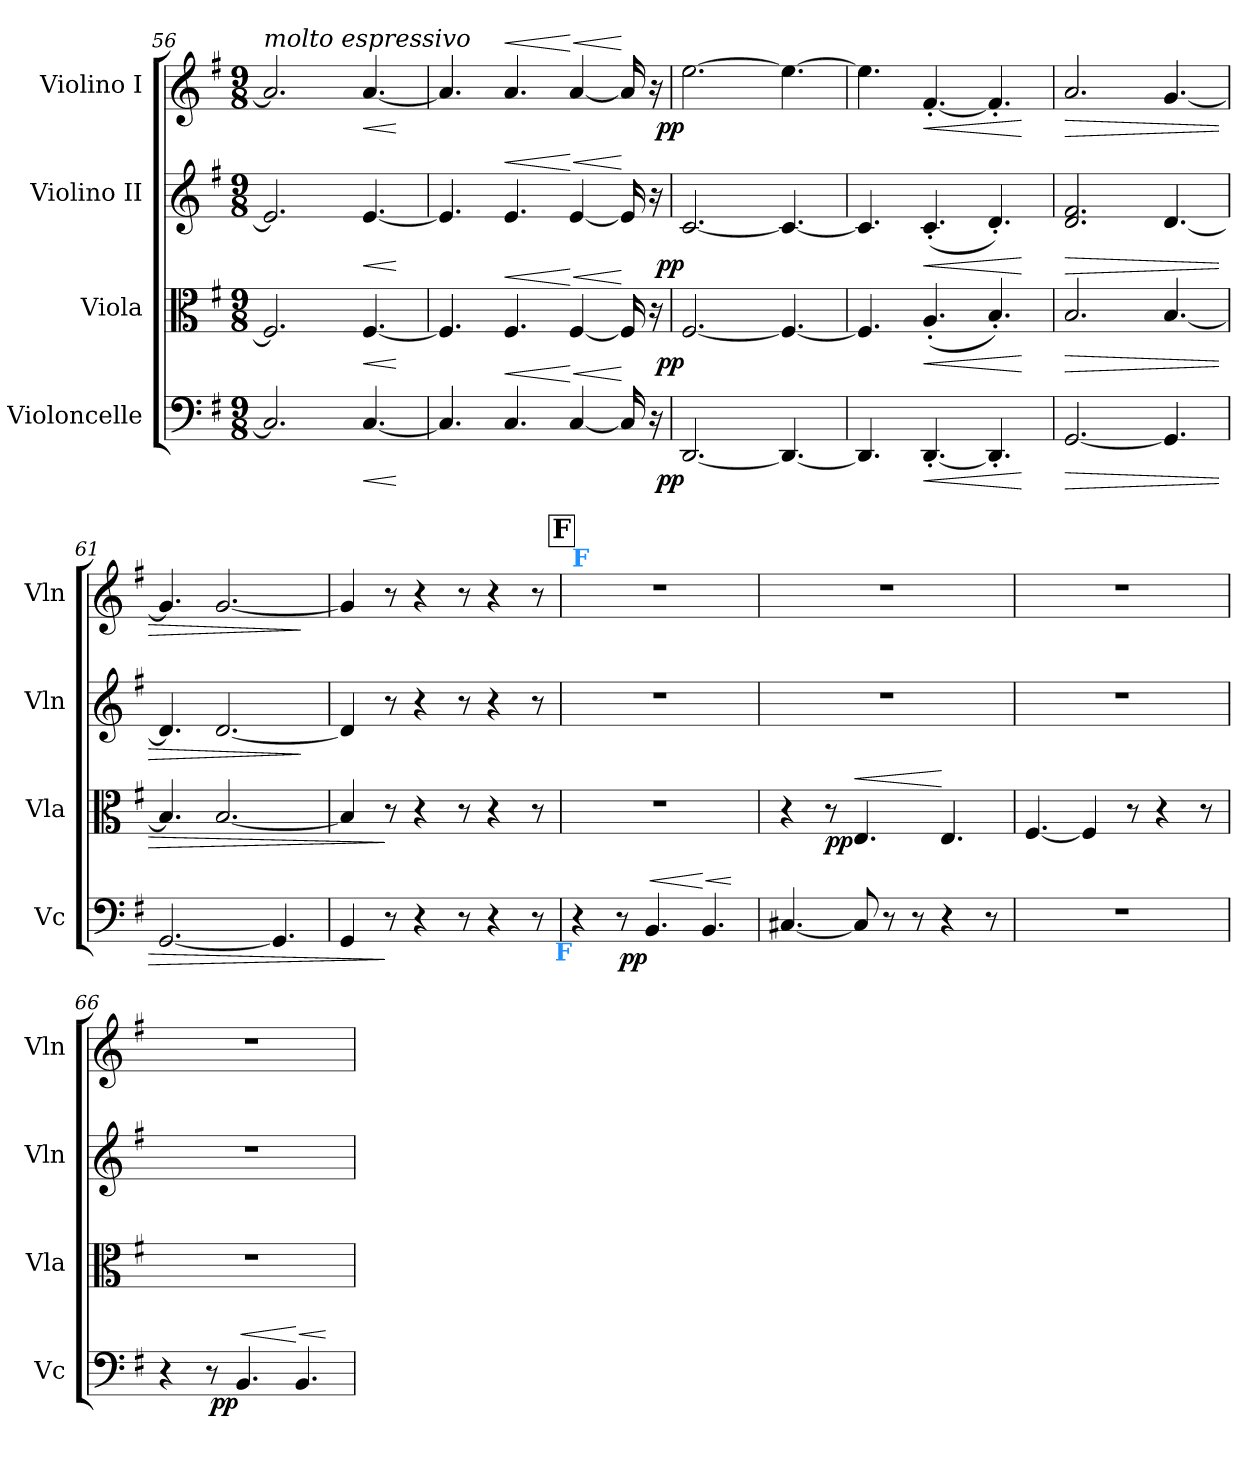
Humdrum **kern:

**kern	**dynam	**kern	**dynam	**kern	**dynam	**kern	**dynam
*part4	*part4	*part3	*part3	*part2	*part2	*part1	*part1
*staff4	*staff4	*staff3	*staff3	*staff2	*staff2	*staff1	*staff1
*I"Violoncelle	*	*I"Viola	*	*I"Violino II	*	*I"Violino I	*
*I'Vc	*	*I'Vla	*	*I'Vln	*	*I'Vln	*
*clefF4	*	*clefC3	*	*clefG2	*	*clefG2	*
*k[f#]	*	*k[f#]	*	*k[f#]	*	*k[f#]	*
*e:	*	*e:	*	*e:	*	*e:	*
*M9/8	*	*M9/8	*	*M9/8	*	*M9/8	*
=56	=56	=56	=56	=56	=56	=56	=56
!	!	!	!	!	!	!LO:TX:a:i:t=molto espressivo	!
2.C/]	.	2.F#/]	.	2.e/]	.	2.a/]	.
!	!LO:HP:b	!	!LO:HP:b	!	!LO:HP:b	!	!LO:HP:b
[4.C/	<	[4.F#/	<	[4.e/	<	[4.a/	<
.	[	.	[	.	[	.	[
=57	=57	=57	=57	=57	=57	=57	=57
4.C/]	.	4.F#/]	.	4.e/]	.	4.a/]	.
!	!LO:HP:a	!	!	!	!	!	!
!	!LO:HP:n=1:b	!	!LO:HP:a	!	!	!	!
!	!	!	!LO:HP:n=1:b	!	!LO:HP:a	!	!
!	!	!	!	!	!LO:HP:n=1:b	!	!LO:HP:a
!	!	!	!	!	!	!	!LO:HP:n=1:b
4.C/	< <	4.F#/	< <	4.e/	< <	4.a/	< <
!	!LO:HP:n=1:a	!	!LO:HP:n=1:a	!	!LO:HP:n=1:a	!	!LO:HP:n=1:a
[4C/	[ [ <	[4F#/	[ [ <	[4e/	[ [ <	[4a/	[ [ <
16C/]	[	16F#/]	[	16e/]	[	16a/]	[
16r	.	16r	.	16r	.	16r	.
=58	=58	=58	=58	=58	=58	=58	=58
!	!LO:DY:rj	!	!LO:DY:rj	!	!LO:DY:rj	!	!LO:DY:rj
[2.DD/	pp	[2.F#/	pp	[2.c/	pp	[2.ee\	pp
4.DD/_	.	4.F#/_	.	4.c/_	.	4.ee\_	.
=59	=59	=59	=59	=59	=59	=59	=59
4.DD/]	.	4.F#/]	.	4.c/]	.	4.ee\]	.
!	!LO:HP:b	!	!LO:HP:b	!	!LO:HP:b	!	!LO:HP:b
[4.DD'/	<	(4.A'/	<	(4.c'/	<	[4.f#'/	<
4.DD'/]	.	4.B'/)	.	4.d'/)	.	4.f#'/]	.
.	[	.	[	.	[	.	[
=60	=60	=60	=60	=60	=60	=60	=60
!	!LO:HP:b	!	!LO:HP:b	!	!LO:HP:b	!	!LO:HP:b
[2.GG/	>	2.B/	>	2.d/ 2.f#/	>	2.a/	>
4.GG/]	.	[4.B/	.	[4.d/	.	[4.g/	.
=61	=61	=61	=61	=61	=61	=61	=61
[2.GG/	.	4.B/]	.	4.d/]	.	4.g/]	.
.	.	[2.B/	.	[2.d/	.	[2.g/	.
4.GG/]	.	.	.	.	.	.	.
.	.	.	.	.	]	.	]
=62	=62	=62	=62	=62	=62	=62	=62
4GG/	.	4B/]	.	4d/]	.	4g/]	.
8r	]	8r	]	8r	.	8r	.
4r	.	4r	.	4r	.	4r	.
8r	.	8r	.	8r	.	8r	.
4r	.	4r	.	4r	.	4r	.
8r	.	8r	.	8r	.	8r	.
!!LO:REH:place=s1:t=F
=63	=63	=63	=63	=63	=63	=63	=63
!	!	!	!	!	!	!LO:TX:a:B:color=dodgerblue:t=F	!
!LO:TX:b:B:rj:color=dodgerblue:t=F	!	!	!	!	!	!	!
4r	.	8%9r	.	8%9r	.	8%9r	.
8r	.	.	.	.	.	.	.
!	!LO:HP:a	!	!	!	!	!	!
!	!LO:DY:n=1:rj	!	!	!	!	!	!
4.BB/	< pp	.	.	.	.	.	.
!	!LO:HP:n=1:a	!	!	!	!	!	!
4.BB/	[ <	.	.	.	.	.	.
.	[	.	.	.	.	.	.
=64	=64	=64	=64	=64	=64	=64	=64
[4.C#X/	.	4r	.	8%9r	.	8%9r	.
.	.	8r	pp	.	.	.	.
!	!	!	!LO:HP:a	!	!	!	!
8C#/]	.	4.E/	<	.	.	.	.
8r	.	.	.	.	.	.	.
8r	.	.	.	.	.	.	.
4r	.	4.E/	[	.	.	.	.
8r	.	.	.	.	.	.	.
=65	=65	=65	=65	=65	=65	=65	=65
8%9r	.	[4.F#/	.	8%9r	.	8%9r	.
.	.	4F#/]	.	.	.	.	.
.	.	8r	.	.	.	.	.
.	.	4r	.	.	.	.	.
.	.	8r	.	.	.	.	.
=66	=66	=66	=66	=66	=66	=66	=66
4r	.	8%9r	.	8%9r	.	8%9r	.
8r	.	.	.	.	.	.	.
!	!LO:HP:a	!	!	!	!	!	!
!	!LO:DY:n=1:rj	!	!	!	!	!	!
4.BB/	< pp	.	.	.	.	.	.
!	!LO:HP:n=1:a	!	!	!	!	!	!
4.BB/	[ <	.	.	.	.	.	.
.	[	.	.	.	.	.	.
=	=	=	=	=	=	=	=
*-	*-	*-	*-	*-	*-	*-	*-
